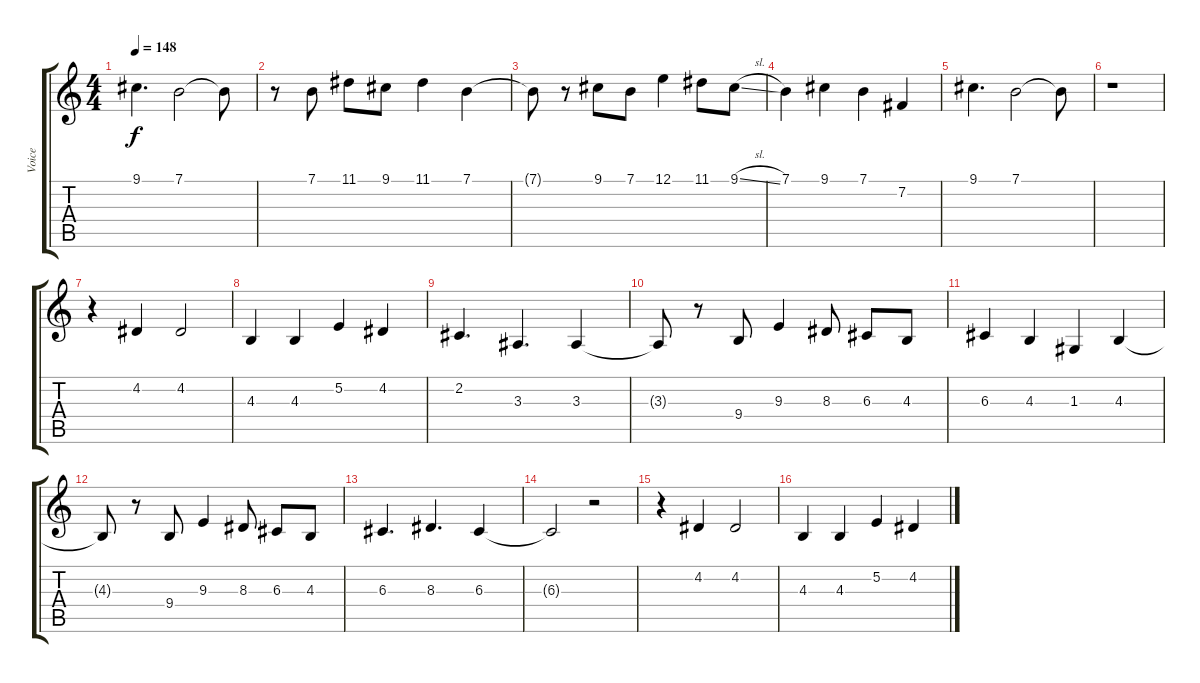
\track ("Voice" "Voice") {instrument clarinet}
\staff {score tabs}
\tuning (E4 B3 G3 D3 A2 E2) {hide}
\ts (4 4)
\tempo 148
\clef g2
\ks c
9.1.4{d dy f} 7.1.2 7.1{t}.8 |
r.8 7.1.8 11.1.8 9.1.8 11.1.4 7.1.4 |
7.1{t}.8 r.8 9.1.8 7.1.8 12.1.4 11.1.8 9.1{sl}.8 |
7.1.4 9.1.4 7.1.4 7.2.4 |
9.1.4{d} 7.1.2 7.1{t}.8 |
r.1 |
r.4 4.2.4 4.2.2 |
4.3.4 4.3.4 5.2.4 4.2.4 |
2.2.4{d} 3.3.4{d} 3.3.4 |
3.3{t}.8 r.8 9.4.8 9.3.4 8.3.8 6.3.8 4.3.8 |
6.3.4 4.3.4 1.3.4 4.3.4 |
4.3{t}.8 r.8 9.4.8 9.3.4 8.3.8 6.3.8 4.3.8 |
6.3.4{d} 8.3.4{d} 6.3.4 |
6.3{t}.2 r.2 |
r.4 4.2.4 4.2.2 |
4.3.4 4.3.4 5.2.4 4.2.4
